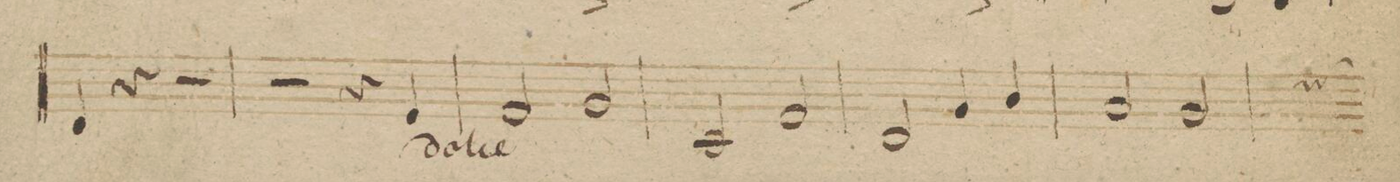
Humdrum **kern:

**kern	**dynam
*I"Oboe 2do	*
*clefG2	*
*k[b-]	*
*met(c)	*
*M4/4	*
4d/	.
4r	.
2r	.
=13	=13
2r	.
4r	.
4e/	.
=14	=14
2f/	.
2g/	.
=15	=15
2c/	.
2f/	.
=16	=16
2d/	.
4g/	.
4b-/	.
=17	=17
2a/	.
2g/	.
*custos:dd	*
=18	=18
*-	*-
